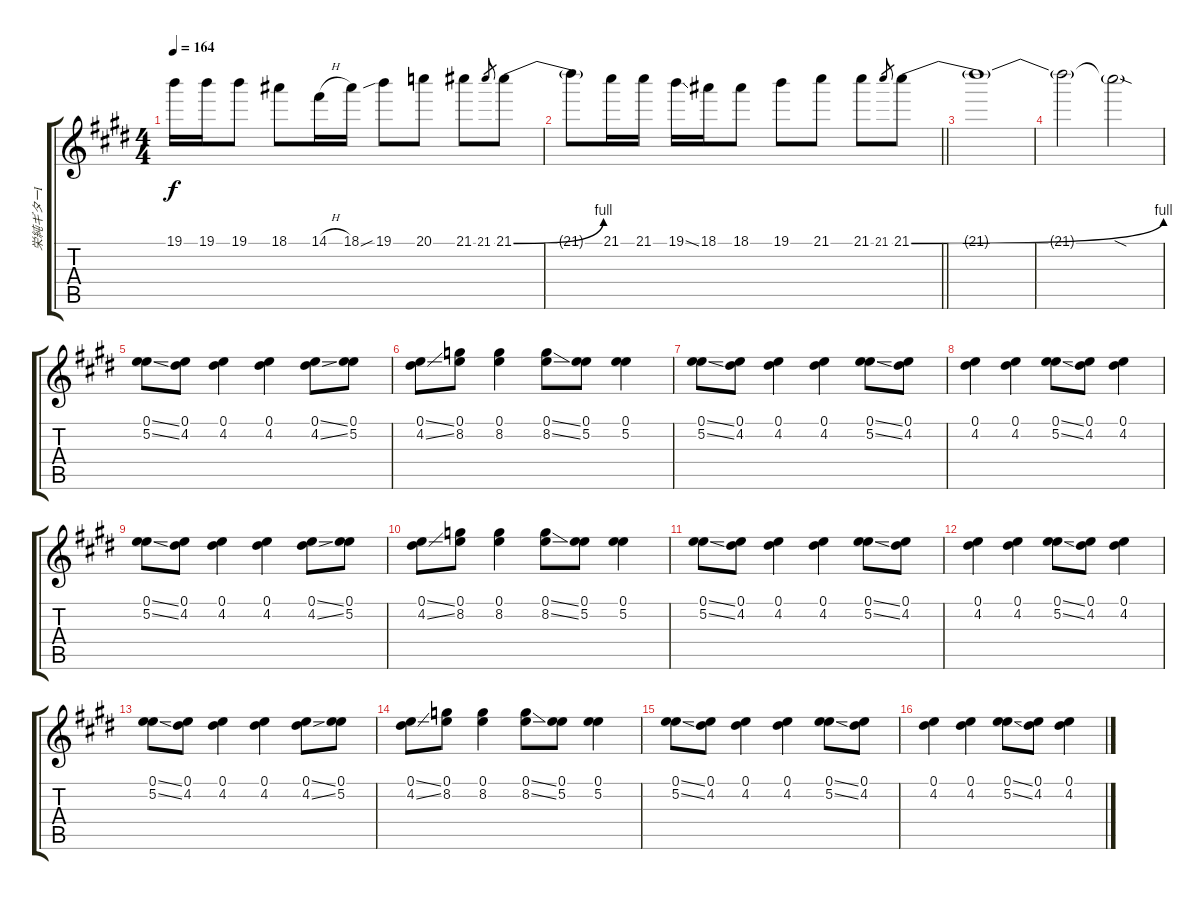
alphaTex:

\track ("栄純ギターⅠ" "栄純ギターⅠ") {instrument distortionguitar}
\staff {score tabs}
\tuning (E4 B3 G3 D3 A2 E2) {hide}
\ts (4 4)
\tempo 164
\clef g2
\ks e
19.1{t}.16{dy f} 19.1.16 19.1.8 18.1.8 14.1{h}.16 18.1.16 19.1{sib}.8 20.1.8 21.1.8 21.1.8{gr} 21.1{be (bend 0 0 60 4)}.8 |
\barLineRight lightlight
21.1{t}.8 21.1.16 21.1.16 19.1{ss}.16 18.1.16 18.1.8 19.1.8 21.1.8 21.1.8 21.1.8{gr} 21.1{be (bend 0 0 60 4)}.8 |
21.1{t}.1 |
21.1{t}.2 21.1{sod t}.2 |
(0.1{ss} 5.2{ss}).8 (0.1 4.2).8 (0.1 4.2).4 (0.1 4.2).4 (0.1{ss} 4.2{ss}).8 (0.1 5.2).8 |
(0.1{ss} 4.2{ss}).8 (0.1 8.2).8 (0.1 8.2).4 (0.1{ss} 8.2{ss}).8 (0.1 5.2).8 (0.1 5.2).4 |
(0.1{ss} 5.2{ss}).8 (0.1 4.2).8 (0.1 4.2).4 (0.1 4.2).4 (0.1{ss} 5.2{ss}).8 (0.1 4.2).8 |
(0.1 4.2).4 (0.1 4.2).4 (0.1{ss} 5.2{ss}).8 (0.1 4.2).8 (0.1 4.2).4 |
(0.1{ss} 5.2{ss}).8 (0.1 4.2).8 (0.1 4.2).4 (0.1 4.2).4 (0.1{ss} 4.2{ss}).8 (0.1 5.2).8 |
(0.1{ss} 4.2{ss}).8 (0.1 8.2).8 (0.1 8.2).4 (0.1{ss} 8.2{ss}).8 (0.1 5.2).8 (0.1 5.2).4 |
(0.1{ss} 5.2{ss}).8 (0.1 4.2).8 (0.1 4.2).4 (0.1 4.2).4 (0.1{ss} 5.2{ss}).8 (0.1 4.2).8 |
(0.1 4.2).4 (0.1 4.2).4 (0.1{ss} 5.2{ss}).8 (0.1 4.2).8 (0.1 4.2).4 |
(0.1{ss} 5.2{ss}).8 (0.1 4.2).8 (0.1 4.2).4 (0.1 4.2).4 (0.1{ss} 4.2{ss}).8 (0.1 5.2).8 |
(0.1{ss} 4.2{ss}).8 (0.1 8.2).8 (0.1 8.2).4 (0.1{ss} 8.2{ss}).8 (0.1 5.2).8 (0.1 5.2).4 |
(0.1{ss} 5.2{ss}).8 (0.1 4.2).8 (0.1 4.2).4 (0.1 4.2).4 (0.1{ss} 5.2{ss}).8 (0.1 4.2).8 |
(0.1 4.2).4 (0.1 4.2).4 (0.1{ss} 5.2{ss}).8 (0.1 4.2).8 (0.1 4.2).4
